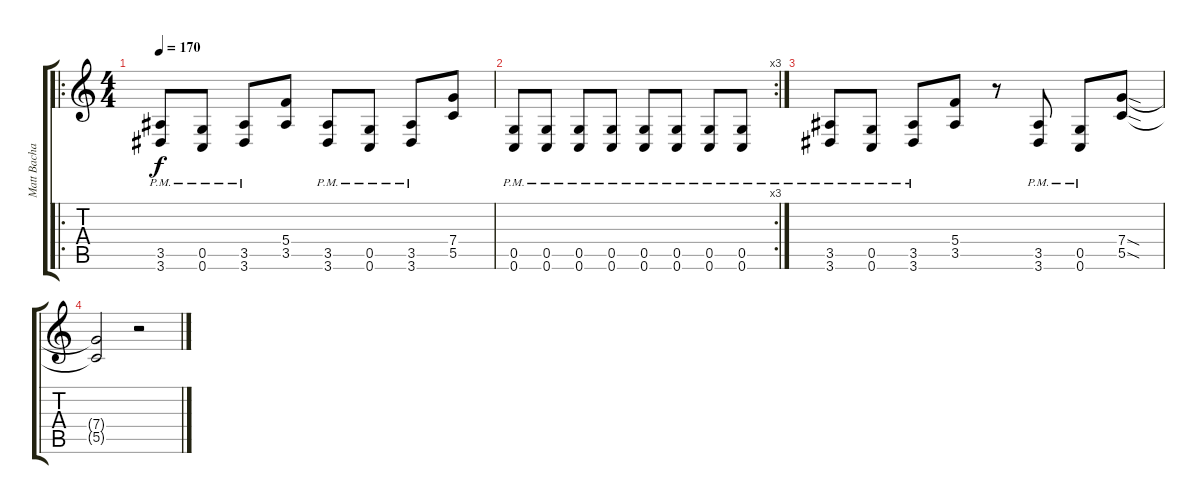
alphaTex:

\track ("Matt Bachand" "Matt Bacha") {instrument distortionguitar}
\staff {score tabs}
\tuning (D4 A3 F3 C3 G2 C2) {hide}
\ro
\ts (4 4)
\tempo 170
\clef g2
\ks c
(3.5{pm} 3.6{pm}).8{dy f} (0.5{pm} 0.6{pm}).8 (3.5{pm} 3.6{pm}).8 (5.4 3.5).8 (3.5{pm} 3.6{pm}).8 (0.5{pm} 0.6{pm}).8 (3.5{pm} 3.6{pm}).8 (7.4 5.5).8 |
\rc 3
(0.5{pm} 0.6{pm}).8 (0.5{pm} 0.6{pm}).8 (0.5{pm} 0.6{pm}).8 (0.5{pm} 0.6{pm}).8 (0.5{pm} 0.6{pm}).8 (0.5{pm} 0.6{pm}).8 (0.5{pm} 0.6{pm}).8 (0.5{pm} 0.6{pm}).8 |
(3.5{pm} 3.6{pm}).8 (0.5{pm} 0.6{pm}).8 (3.5{pm} 3.6{pm}).8 (5.4 3.5).8 r.8 (3.5{pm} 3.6{pm}).8 (0.5{pm} 0.6{pm}).8 (7.4{sod} 5.5{sod}).8 |
(7.4{t} 5.5{t}).2 r.2
